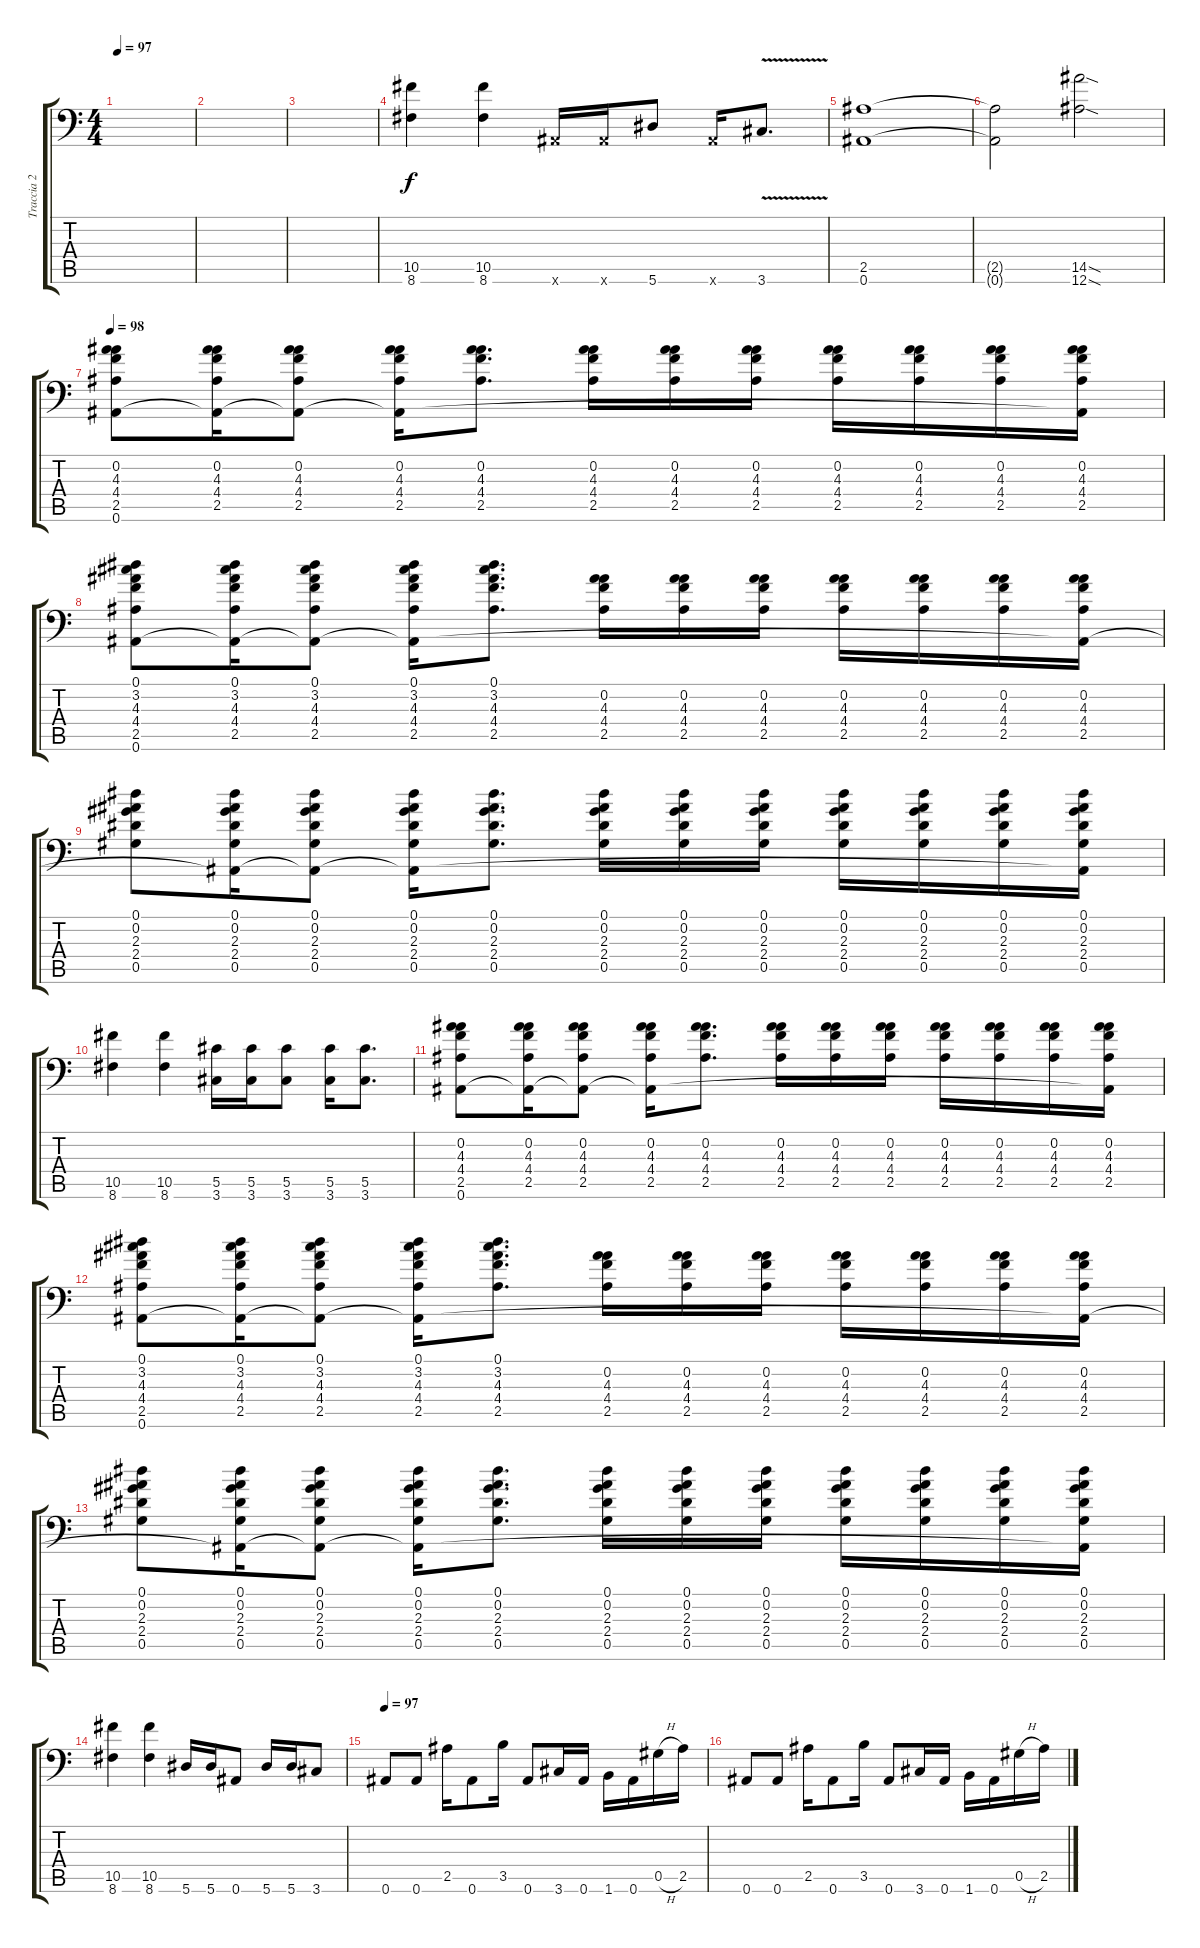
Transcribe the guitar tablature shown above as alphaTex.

\track ("Traccia 2" "Traccia 2") {instrument distortionguitar}
\staff {score tabs}
\tuning (Eb4 Bb3 Gb3 Db3 Ab2 Bb1) {hide}
\ts (4 4)
\tempo 97
\clef f4
\ks c
|
|
|
(10.5 8.6).4 (10.5 8.6).4 0.6{x}.16 0.6{x}.16 5.6.8 0.6{x}.16 3.6{v}.8{d} |
(2.5 0.6).1 |
(2.5{t} 0.6{t}).2 (14.5{sod} 12.6{sod}).2 |
\tempo 98
(0.2 4.3 4.4 2.5 0.6).8 (0.2 4.3 4.4 2.5 0.6{t}).16 (0.2 4.3 4.4 2.5 0.6{t}).8 (0.2 4.3 4.4 2.5 0.6{t}).16 (0.2 4.3 4.4 2.5).8{d} (0.2 4.3 4.4 2.5).16 (0.2 4.3 4.4 2.5).16 (0.2 4.3 4.4 2.5).16 (0.2 4.3 4.4 2.5).16 (0.2 4.3 4.4 2.5).16 (0.2 4.3 4.4 2.5).16 (0.2 4.3 4.4 2.5 0.6{t}).16 |
(0.1 3.2 4.3 4.4 2.5 0.6).8 (0.1 3.2 4.3 4.4 2.5 0.6{t}).16 (0.1 3.2 4.3 4.4 2.5 0.6{t}).8 (0.1 3.2 4.3 4.4 2.5 0.6{t}).16 (0.1 3.2 4.3 4.4 2.5).8{d} (0.2 4.3 4.4 2.5).16 (0.2 4.3 4.4 2.5).16 (0.2 4.3 4.4 2.5).16 (0.2 4.3 4.4 2.5).16 (0.2 4.3 4.4 2.5).16 (0.2 4.3 4.4 2.5).16 (0.2 4.3 4.4 2.5 0.6{t}).16 |
(0.1 0.2 2.3 2.4 0.5).8 (0.1 0.2 2.3 2.4 0.5 0.6{t}).16 (0.1 0.2 2.3 2.4 0.5 0.6{t}).8 (0.1 0.2 2.3 2.4 0.5 0.6{t}).16 (0.1 0.2 2.3 2.4 0.5).8{d} (0.1 0.2 2.3 2.4 0.5).16 (0.1 0.2 2.3 2.4 0.5).16 (0.1 0.2 2.3 2.4 0.5).16 (0.1 0.2 2.3 2.4 0.5).16 (0.1 0.2 2.3 2.4 0.5).16 (0.1 0.2 2.3 2.4 0.5).16 (0.1 0.2 2.3 2.4 0.5 0.6{t}).16 |
(10.5 8.6).4 (10.5 8.6).4 (5.5 3.6).16 (5.5 3.6).16 (5.5 3.6).8 (5.5 3.6).16 (5.5 3.6).8{d} |
(0.2 4.3 4.4 2.5 0.6).8 (0.2 4.3 4.4 2.5 0.6{t}).16 (0.2 4.3 4.4 2.5 0.6{t}).8 (0.2 4.3 4.4 2.5 0.6{t}).16 (0.2 4.3 4.4 2.5).8{d} (0.2 4.3 4.4 2.5).16 (0.2 4.3 4.4 2.5).16 (0.2 4.3 4.4 2.5).16 (0.2 4.3 4.4 2.5).16 (0.2 4.3 4.4 2.5).16 (0.2 4.3 4.4 2.5).16 (0.2 4.3 4.4 2.5 0.6{t}).16 |
(0.1 3.2 4.3 4.4 2.5 0.6).8 (0.1 3.2 4.3 4.4 2.5 0.6{t}).16 (0.1 3.2 4.3 4.4 2.5 0.6{t}).8 (0.1 3.2 4.3 4.4 2.5 0.6{t}).16 (0.1 3.2 4.3 4.4 2.5).8{d} (0.2 4.3 4.4 2.5).16 (0.2 4.3 4.4 2.5).16 (0.2 4.3 4.4 2.5).16 (0.2 4.3 4.4 2.5).16 (0.2 4.3 4.4 2.5).16 (0.2 4.3 4.4 2.5).16 (0.2 4.3 4.4 2.5 0.6{t}).16 |
(0.1 0.2 2.3 2.4 0.5).8 (0.1 0.2 2.3 2.4 0.5 0.6{t}).16 (0.1 0.2 2.3 2.4 0.5 0.6{t}).8 (0.1 0.2 2.3 2.4 0.5 0.6{t}).16 (0.1 0.2 2.3 2.4 0.5).8{d} (0.1 0.2 2.3 2.4 0.5).16 (0.1 0.2 2.3 2.4 0.5).16 (0.1 0.2 2.3 2.4 0.5).16 (0.1 0.2 2.3 2.4 0.5).16 (0.1 0.2 2.3 2.4 0.5).16 (0.1 0.2 2.3 2.4 0.5).16 (0.1 0.2 2.3 2.4 0.5 0.6{t}).16 |
(10.5 8.6).4 (10.5 8.6).4 5.6.16 5.6.16 0.6.8 5.6.16 5.6.16 3.6.8 |
\tempo 97
0.6.8 0.6.8 2.5.16 0.6.8 3.5.16 0.6.8 3.6.16 0.6.16 1.6.16 0.6.16 0.5{h}.16 2.5.16 |
0.6.8 0.6.8 2.5.16 0.6.8 3.5.16 0.6.8 3.6.16 0.6.16 1.6.16 0.6.16 0.5{h}.16 2.5.16
